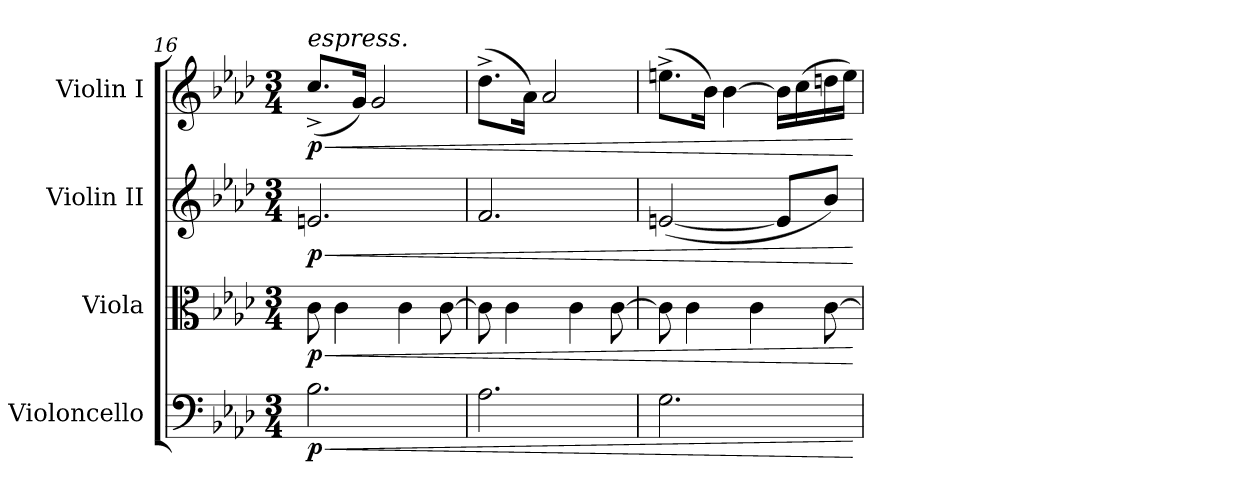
**kern	**dynam	**kern	**dynam	**kern	**dynam	**kern	**dynam
*part4	*part4	*part3	*part3	*part2	*part2	*part1	*part1
*staff4	*staff4	*staff3	*staff3	*staff2	*staff2	*staff1	*staff1
*I"Violoncello	*	*I"Viola	*	*I"Violin II	*	*I"Violin I	*
*I'Vc	*	*I'Vla	*	*I'Vln	*	*I'Vln	*
*clefF4	*	*clefC3	*	*clefG2	*	*clefG2	*
*k[b-e-a-d-]	*	*k[b-e-a-d-]	*	*k[b-e-a-d-]	*	*k[b-e-a-d-]	*
*M3/4	*	*M3/4	*	*M3/4	*	*M3/4	*
=16	=16	=16	=16	=16	=16	=16	=16
!	!	!	!	!	!	!LO:TX:a:i:t=espress.	!
!	!LO:HP:b	!	!LO:HP:b	!	!LO:HP:b	!	!LO:HP:b
!	!LO:DY:n=1:b	!	!LO:DY:n=1:b	!	!LO:DY:n=1:b	!	!LO:DY:n=1:b
2.B-\	< p	8c\	< p	2.en/	< p	(8.cc^/L	< p
.	.	4c\	.	.	.	.	.
.	.	.	.	.	.	16g/Jk)	.
.	.	.	.	.	.	2g/	.
.	.	4c\	.	.	.	.	.
.	.	[8c\	.	.	.	.	.
=17	=17	=17	=17	=17	=17	=17	=17
2.A-\	.	8c\]	.	2.f/	.	(8.dd-^\L	.
.	.	4c\	.	.	.	.	.
.	.	.	.	.	.	16a-\Jk)	.
.	.	.	.	.	.	2a-/	.
.	.	4c\	.	.	.	.	.
.	.	[8c\	.	.	.	.	.
!!LO:LB:g=z
=18	=18	=18	=18	=18	=18	=18	=18
2.G\	.	8c\]	.	([2en/	.	(8.een^\L	.
.	.	4c\	.	.	.	.	.
.	.	.	.	.	.	16b-\Jk)	.
.	.	.	.	.	.	[4b-\	.
.	.	4c\	.	.	.	.	.
.	.	.	.	8e/L]	.	16b-\LL]	.
.	.	.	.	.	.	(16cc\	.
.	.	[8c\	.	8b-/J)	.	16ddn\	.
.	.	.	.	.	.	16ee\JJ)	.
.	[	.	[	.	[	.	[
=	=	=	=	=	=	=	=
*-	*-	*-	*-	*-	*-	*-	*-
